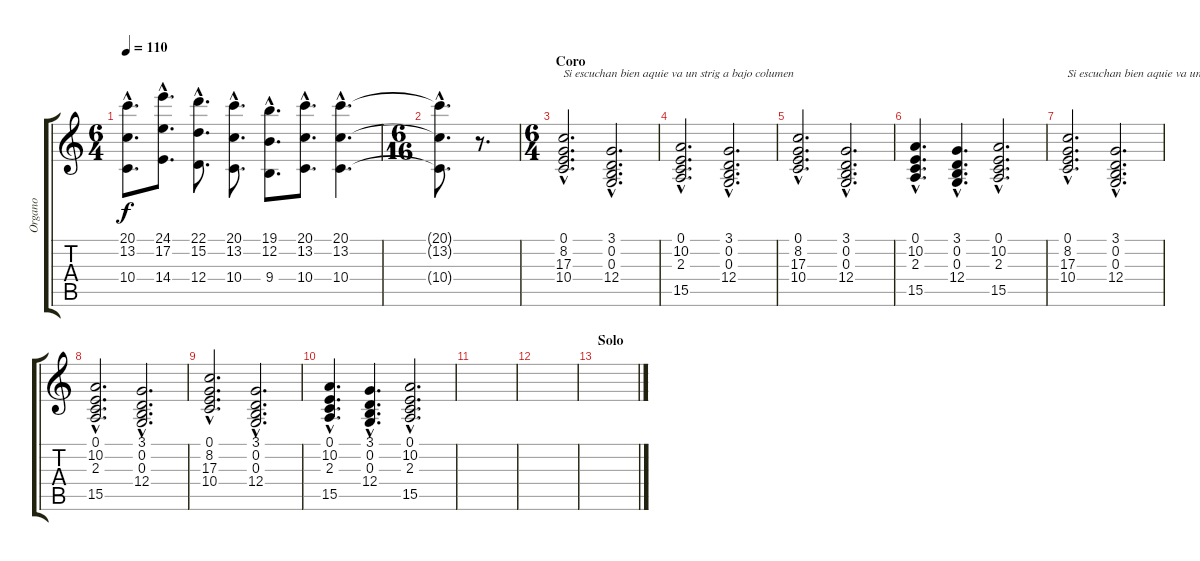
\track ("Organo" "Organo") {instrument electricgrandpiano}
\staff {score tabs}
\tuning (E4 B3 G3 D3 A2 E2) {hide}
\ts (6 4)
\tempo 110
\clef g2
\ks c
(20.1{hac} 13.2{hac} 10.4{hac}).8{d dy f} (24.1{hac} 17.2{hac} 14.4{hac}).8{d} (22.1{hac} 15.2{hac} 12.4{hac}).8{d} (20.1{hac} 13.2{hac} 10.4{hac}).8{d} (19.1{hac} 12.2{hac} 9.4{hac}).8{d} (20.1{hac} 13.2{hac} 10.4{hac}).8{d} (20.1{hac} 13.2{hac} 10.4{hac}).4{d} |
\ts (6 16)
(20.1{hac t} 13.2{hac t} 10.4{hac t}).8{d} r.8{d} |
\ts (6 4)
\section ("" "Coro")
(0.1{hac} 8.2{hac} 17.3{hac} 10.4{hac}).2{d txt "Si escuchan bien aquie va un strig a bajo columen" instrument stringensemble1} (3.1{hac} 0.2{hac} 0.3{hac} 12.4{hac}).2{d} |
(0.1{hac} 10.2{hac} 2.3{hac} 15.5{hac}).2{d} (3.1{hac} 0.2{hac} 0.3{hac} 12.4{hac}).2{d} |
(0.1{hac} 8.2{hac} 17.3{hac} 10.4{hac}).2{d instrument stringensemble1} (3.1{hac} 0.2{hac} 0.3{hac} 12.4{hac}).2{d} |
(0.1{hac} 10.2{hac} 2.3{hac} 15.5{hac}).4{d} (3.1{hac} 0.2{hac} 0.3{hac} 12.4{hac}).4{d} (0.1{hac} 10.2{hac} 2.3{hac} 15.5{hac}).2{d} |
(0.1{hac} 8.2{hac} 17.3{hac} 10.4{hac}).2{d txt "Si escuchan bien aquie va un strig a bajo columen" instrument stringensemble1} (3.1{hac} 0.2{hac} 0.3{hac} 12.4{hac}).2{d} |
(0.1{hac} 10.2{hac} 2.3{hac} 15.5{hac}).2{d} (3.1{hac} 0.2{hac} 0.3{hac} 12.4{hac}).2{d} |
(0.1{hac} 8.2{hac} 17.3{hac} 10.4{hac}).2{d instrument stringensemble1} (3.1{hac} 0.2{hac} 0.3{hac} 12.4{hac}).2{d} |
(0.1{hac} 10.2{hac} 2.3{hac} 15.5{hac}).4{d} (3.1{hac} 0.2{hac} 0.3{hac} 12.4{hac}).4{d} (0.1{hac} 10.2{hac} 2.3{hac} 15.5{hac}).2{d} |
|
|
\section ("" "Solo")
